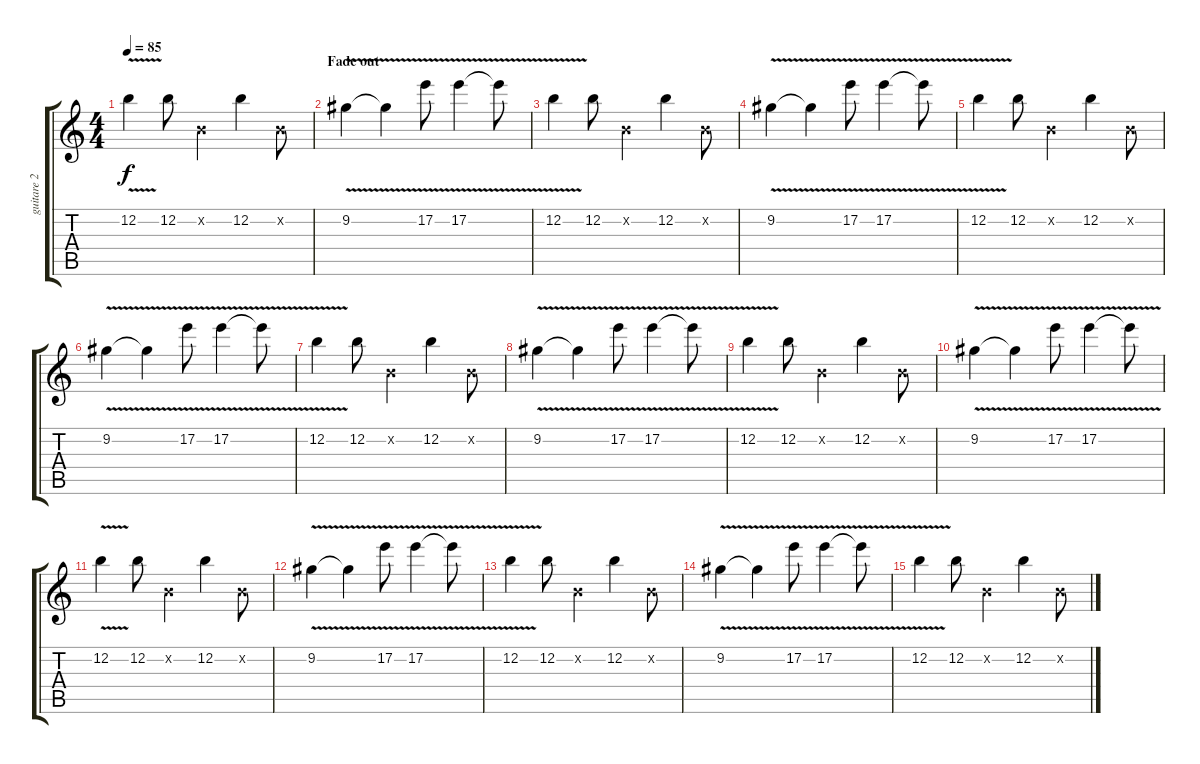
\track ("guitare 2" "guitare 2") {instrument distortionguitar}
\staff {score tabs}
\tuning (E4 B3 G3 D3 A2 E2) {hide}
\ts (4 4)
\tempo 85
\clef g2
\ks c
12.2{v}.4{dy f} 12.2.8 0.2{x}.4 12.2.4 0.2{x}.8 |
\section ("" "Fade out")
9.2{v}.4{volume 16 instrument distortionguitar} 9.2{t}.4 17.2{v}.8 17.2{v}.4 17.2{t}.8 |
12.2{v}.4 12.2.8 0.2{x}.4 12.2.4 0.2{x}.8 |
9.2{v}.4{volume 16 instrument distortionguitar} 9.2{t}.4 17.2{v}.8 17.2{v}.4 17.2{t}.8 |
12.2{v}.4 12.2.8 0.2{x}.4 12.2.4 0.2{x}.8 |
9.2{v}.4{volume 16 instrument distortionguitar} 9.2{t}.4 17.2{v}.8 17.2{v}.4 17.2{t}.8 |
12.2{v}.4 12.2.8 0.2{x}.4 12.2.4 0.2{x}.8 |
9.2{v}.4{volume 16 instrument distortionguitar} 9.2{t}.4 17.2{v}.8 17.2{v}.4 17.2{t}.8 |
12.2{v}.4 12.2.8 0.2{x}.4 12.2.4 0.2{x}.8 |
9.2{v}.4{volume 16 instrument distortionguitar} 9.2{t}.4 17.2{v}.8 17.2{v}.4 17.2{t}.8 |
12.2{v}.4 12.2.8 0.2{x}.4 12.2.4 0.2{x}.8 |
9.2{v}.4{volume 16 instrument distortionguitar} 9.2{t}.4 17.2{v}.8 17.2{v}.4 17.2{t}.8 |
12.2{v}.4 12.2.8 0.2{x}.4 12.2.4 0.2{x}.8 |
9.2{v}.4{volume 16 instrument distortionguitar} 9.2{t}.4 17.2{v}.8 17.2{v}.4 17.2{t}.8 |
12.2{v}.4 12.2.8 0.2{x}.4 12.2.4 0.2{x}.8
